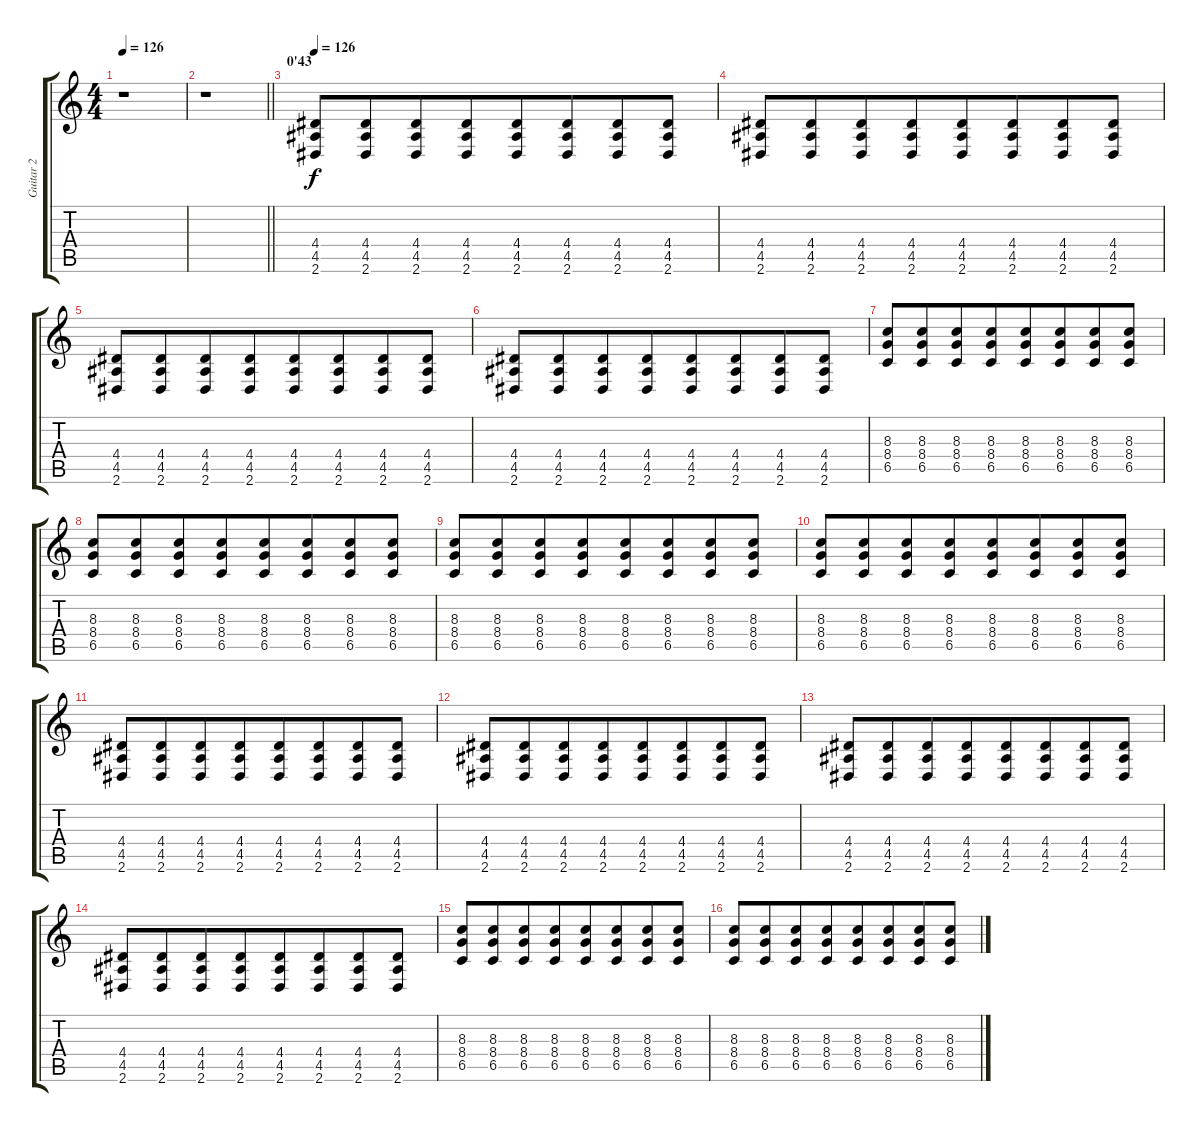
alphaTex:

\track ("Guitar 2" "Guitar 2") {instrument distortionguitar}
\staff {score tabs}
\tuning (Db4 Ab3 E3 B2 Gb2 Db2) {hide}
\ts (4 4)
\tempo 126
\clef g2
\ks c
r.1{dy f} |
\barLineRight lightlight
r.1 |
\section ("" "0'43")
\tempo 126
(4.4 4.5 2.6).8 (4.4 4.5 2.6).8{beam merge} (4.4 4.5 2.6).8 (4.4 4.5 2.6).8{beam merge} (4.4 4.5 2.6).8{beam merge} (4.4 4.5 2.6).8{beam merge} (4.4 4.5 2.6).8{beam merge} (4.4 4.5 2.6).8 |
(4.4 4.5 2.6).8{beam merge} (4.4 4.5 2.6).8{beam merge} (4.4 4.5 2.6).8 (4.4 4.5 2.6).8{beam merge} (4.4 4.5 2.6).8{beam merge} (4.4 4.5 2.6).8{beam merge} (4.4 4.5 2.6).8{beam merge} (4.4 4.5 2.6).8 |
(4.4 4.5 2.6).8{beam merge} (4.4 4.5 2.6).8{beam merge} (4.4 4.5 2.6).8 (4.4 4.5 2.6).8{beam merge} (4.4 4.5 2.6).8{beam merge} (4.4 4.5 2.6).8{beam merge} (4.4 4.5 2.6).8{beam merge} (4.4 4.5 2.6).8 |
(4.4 4.5 2.6).8{beam merge} (4.4 4.5 2.6).8{beam merge} (4.4 4.5 2.6).8 (4.4 4.5 2.6).8{beam merge} (4.4 4.5 2.6).8{beam merge} (4.4 4.5 2.6).8{beam merge} (4.4 4.5 2.6).8{beam merge} (4.4 4.5 2.6).8 |
(8.3 8.4 6.5).8 (8.3 8.4 6.5).8{beam merge} (8.3 8.4 6.5).8 (8.3 8.4 6.5).8{beam merge} (8.3 8.4 6.5).8 (8.3 8.4 6.5).8{beam merge} (8.3 8.4 6.5).8 (8.3 8.4 6.5).8 |
(8.3 8.4 6.5).8 (8.3 8.4 6.5).8{beam merge} (8.3 8.4 6.5).8 (8.3 8.4 6.5).8{beam merge} (8.3 8.4 6.5).8 (8.3 8.4 6.5).8{beam merge} (8.3 8.4 6.5).8 (8.3 8.4 6.5).8 |
(8.3 8.4 6.5).8 (8.3 8.4 6.5).8{beam merge} (8.3 8.4 6.5).8 (8.3 8.4 6.5).8{beam merge} (8.3 8.4 6.5).8 (8.3 8.4 6.5).8{beam merge} (8.3 8.4 6.5).8 (8.3 8.4 6.5).8 |
(8.3 8.4 6.5).8 (8.3 8.4 6.5).8{beam merge} (8.3 8.4 6.5).8 (8.3 8.4 6.5).8{beam merge} (8.3 8.4 6.5).8 (8.3 8.4 6.5).8{beam merge} (8.3 8.4 6.5).8 (8.3 8.4 6.5).8 |
(4.4 4.5 2.6).8 (4.4 4.5 2.6).8{beam merge} (4.4 4.5 2.6).8 (4.4 4.5 2.6).8{beam merge} (4.4 4.5 2.6).8{beam merge} (4.4 4.5 2.6).8{beam merge} (4.4 4.5 2.6).8{beam merge} (4.4 4.5 2.6).8 |
(4.4 4.5 2.6).8{beam merge} (4.4 4.5 2.6).8{beam merge} (4.4 4.5 2.6).8 (4.4 4.5 2.6).8{beam merge} (4.4 4.5 2.6).8{beam merge} (4.4 4.5 2.6).8{beam merge} (4.4 4.5 2.6).8{beam merge} (4.4 4.5 2.6).8 |
(4.4 4.5 2.6).8{beam merge} (4.4 4.5 2.6).8{beam merge} (4.4 4.5 2.6).8 (4.4 4.5 2.6).8{beam merge} (4.4 4.5 2.6).8{beam merge} (4.4 4.5 2.6).8{beam merge} (4.4 4.5 2.6).8{beam merge} (4.4 4.5 2.6).8 |
(4.4 4.5 2.6).8{beam merge} (4.4 4.5 2.6).8{beam merge} (4.4 4.5 2.6).8 (4.4 4.5 2.6).8{beam merge} (4.4 4.5 2.6).8{beam merge} (4.4 4.5 2.6).8{beam merge} (4.4 4.5 2.6).8{beam merge} (4.4 4.5 2.6).8 |
(8.3 8.4 6.5).8 (8.3 8.4 6.5).8{beam merge} (8.3 8.4 6.5).8 (8.3 8.4 6.5).8{beam merge} (8.3 8.4 6.5).8 (8.3 8.4 6.5).8{beam merge} (8.3 8.4 6.5).8 (8.3 8.4 6.5).8 |
(8.3 8.4 6.5).8 (8.3 8.4 6.5).8{beam merge} (8.3 8.4 6.5).8 (8.3 8.4 6.5).8{beam merge} (8.3 8.4 6.5).8 (8.3 8.4 6.5).8{beam merge} (8.3 8.4 6.5).8 (8.3 8.4 6.5).8
